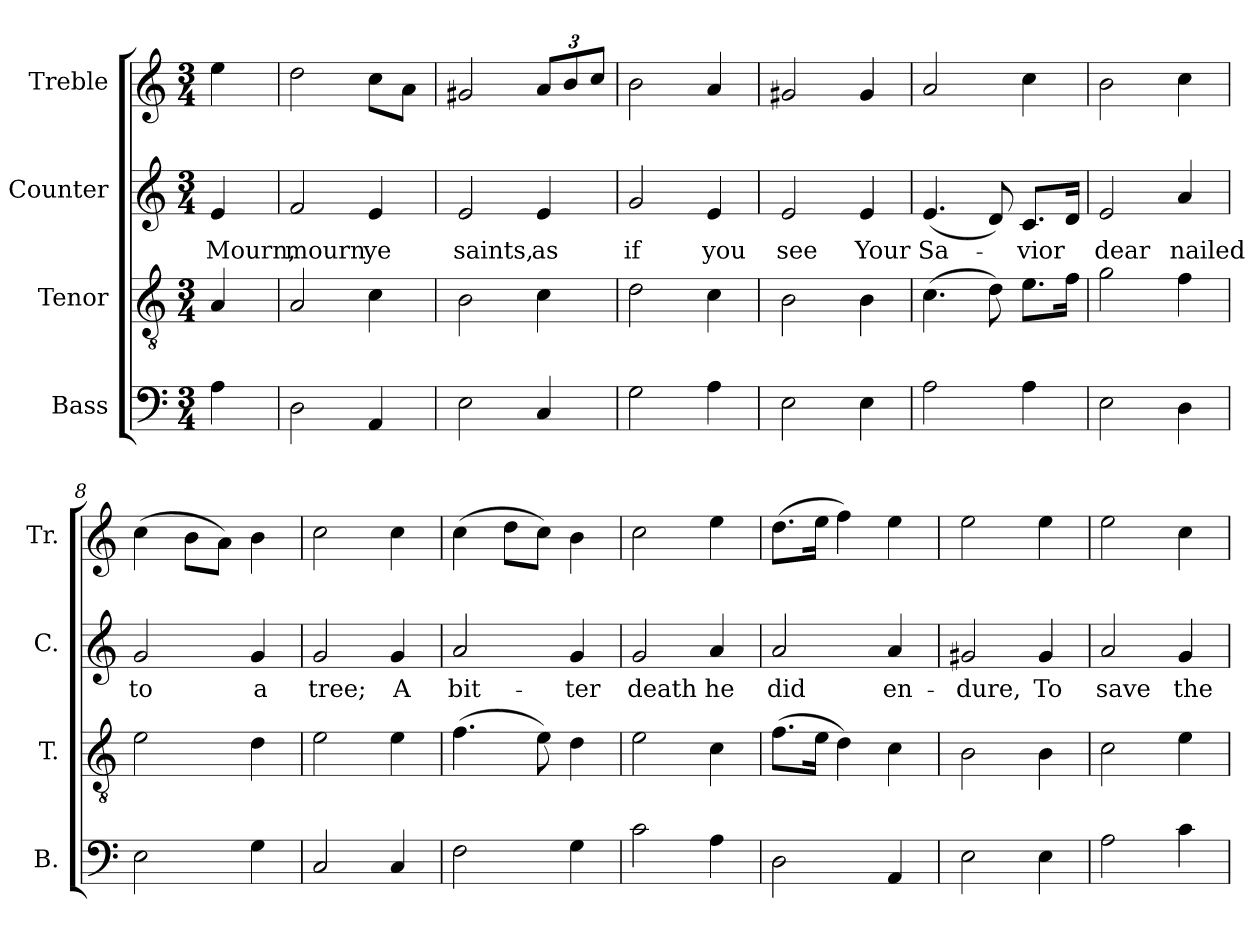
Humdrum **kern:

**kern	**kern	**kern	**text	**kern
*part4	*part3	*part2	*part2	*part1
*staff4	*staff3	*staff2	*staff2	*staff1
*I"Bass	*I"Tenor	*I"Counter	*	*I"Treble
*I'B.	*I'T.	*I'C.	*	*I'Tr.
*clefF4	*clefGv2	*clefG2	*	*clefG2
*k[]	*k[]	*k[]	*	*k[]
*M3/4	*M3/4	*M3/4	*	*M3/4
*MM120	*MM120	*MM120	*	*MM120
=1	=1	=1	=1	=1
4A\	4A/	4e/	Mourn,	4ee\
=2	=2	=2	=2	=2
2D\	2A/	2f/	mourn	2dd\
4AA/	4c\	4e/	ye	8cc\L
.	.	.	.	8a\J
=3	=3	=3	=3	=3
2E\	2B\	2e/	saints,	2g#X/
*	*	*	*	*Xbrackettup
4C/	4c\	4e/	as	12a/L
.	.	.	.	12b/
.	.	.	.	12cc/J
=4	=4	=4	=4	=4
2G\	2d\	2g/	if	2b\
4A\	4c\	4e/	you	4a/
=5	=5	=5	=5	=5
2E\	2B\	2e/	see	2g#X/
4E\	4B\	4e/	Your	4g#/
=6	=6	=6	=6	=6
2A\	(4.c\	(4.e/	Sa-	2a/
.	8d\)	8d/)	.	.
4A\	8.e\L	8.c/L	-vior	4cc\
.	16f\Jk	16d/Jk	.	.
=7	=7	=7	=7	=7
2E\	2g\	2e/	dear	2b\
4D\	4f\	4a/	nailed	4cc\
=8	=8	=8	=8	=8
2E\	2e\	2g/	to	(4cc\
.	.	.	.	8b\L
.	.	.	.	8a\J)
4G\	4d\	4g/	a	4b\
=9	=9	=9	=9	=9
2C/	2e\	2g/	tree;	2cc\
4C/	4e\	4g/	A	4cc\
=10	=10	=10	=10	=10
2F\	(4.f\	2a/	bit-	(4cc\
.	.	.	.	8dd\L
.	8e\)	.	.	8cc\J)
4G\	4d\	4g/	-ter	4b\
!!LO:LB:g=z
=11	=11	=11	=11	=11
2c\	2e\	2g/	death	2cc\
4A\	4c\	4a/	he	4ee\
=12	=12	=12	=12	=12
2D\	(8.f\L	2a/	did	(8.dd\L
.	16e\Jk	.	.	16ee\Jk
.	4d\)	.	.	4ff\)
4AA/	4c\	4a/	en-	4ee\
=13	=13	=13	=13	=13
2E\	2B\	2g#X/	-dure,	2ee\
4E\	4B\	4g#/	To	4ee\
=14	=14	=14	=14	=14
2A\	2c\	2a/	save	2ee\
4c\	4e\	4g/	the	4cc\
=	=	=	=	=
*-	*-	*-	*-	*-
